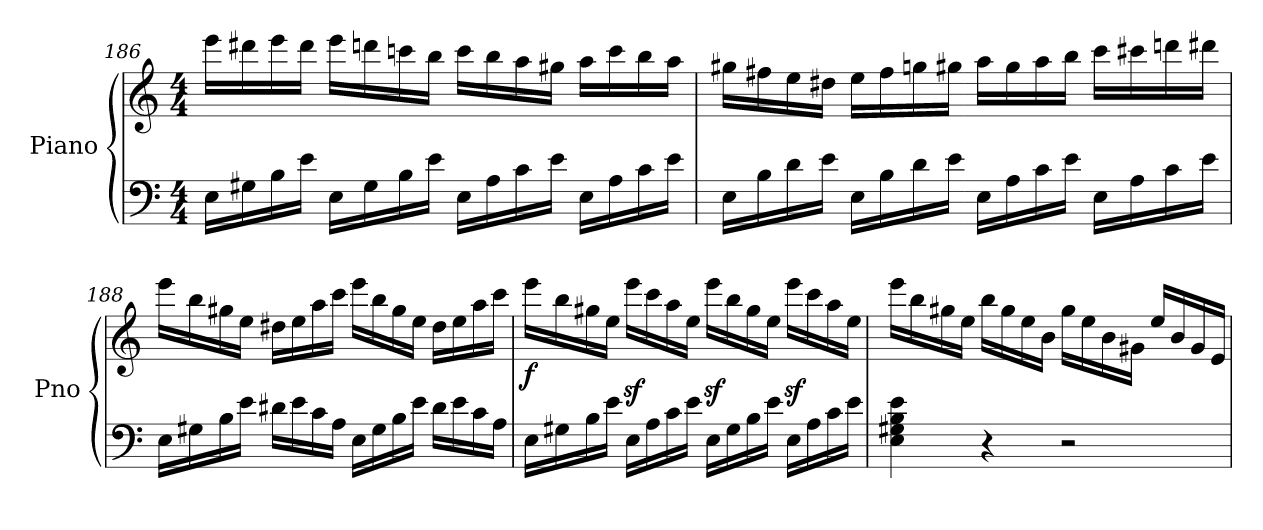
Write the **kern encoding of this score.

**kern	**kern	**dynam
*part1	*part1	*part1
*staff2	*staff1	*staff1/2
*I"Piano	*	*
*I'Pno	*	*
!!LO:LB:g=z
*clefF4	*clefG2	*
*k[]	*k[]	*
*M4/4	*M4/4	*
=186	=186	=186
16E\LL	16eee\LL	.
16G#X\	16ddd#X\	.
16B\	16eee\	.
16e\JJ	16ddd#\JJ	.
16E\LL	16eee\LL	.
16G#\	16dddn\	.
16B\	16cccn\	.
16e\JJ	16bb\JJ	.
16E\LL	16ccc\LL	.
16A\	16bb\	.
16c\	16aa\	.
16e\JJ	16gg#X\JJ	.
16E\LL	16aa\LL	.
16A\	16ccc\	.
16c\	16bb\	.
16e\JJ	16aa\JJ	.
=187	=187	=187
16E\LL	16gg#X\LL	.
16B\	16ff#X\	.
16d\	16ee\	.
16e\JJ	16dd#X\JJ	.
16E\LL	16ee\LL	.
16B\	16ff#\	.
16d\	16ggn\	.
16e\JJ	16gg#X\JJ	.
16E\LL	16aa\LL	.
16A\	16gg#\	.
16c\	16aa\	.
16e\JJ	16bb\JJ	.
16E\LL	16ccc\LL	.
16A\	16ccc#X\	.
16c\	16dddn\	.
16e\JJ	16ddd#X\JJ	.
!!LO:LB:g=z
=188	=188	=188
!	!	!LO:DY:b
16E\LL	16eee\LL	other-dynamics
16G#X\	16bb\	.
16B\	16gg#X\	.
16e\JJ	16ee\JJ	.
16d#X\LL	16dd#X\LL	.
16e\	16ee\	.
16c\	16aa\	.
16A\JJ	16ccc\JJ	.
16E\LL	16eee\LL	.
16G#\	16bb\	.
16B\	16gg#\	.
16e\JJ	16ee\JJ	.
16d#\LL	16dd#\LL	.
16e\	16ee\	.
16c\	16aa\	.
16A\JJ	16ccc\JJ	.
=189	=189	=189
!	!	!LO:DY:b
16E\LL	16eee\LL	f
16G#X\	16bb\	.
16B\	16gg#X\	.
16e\JJ	16ee\JJ	.
16E\LL	16eeez<\LL	.
16A\	16ccc\	.
16c\	16aa\	.
16e\JJ	16ee\JJ	.
16E\LL	16eeez<\LL	.
16G#\	16bb\	.
16B\	16gg#\	.
16e\JJ	16ee\JJ	.
16E\LL	16eeez<\LL	.
16A\	16ccc\	.
16c\	16aa\	.
16e\JJ	16ee\JJ	.
!!LO:LB:g=z
=190	=190	=190
4E\ 4G#X\ 4B\ 4e\	16eee\LL	.
.	16bb\	.
.	16gg#X\	.
.	16ee\JJ	.
4r	16bb\LL	.
.	16gg#\	.
.	16ee\	.
.	16b\JJ	.
2r	16gg#\LL	.
.	16ee\	.
.	16b\	.
.	16g#X\JJ	.
.	16ee/LL	.
.	16b/	.
.	16g#/	.
.	16e/JJ	.
=	=	=
*-	*-	*-
